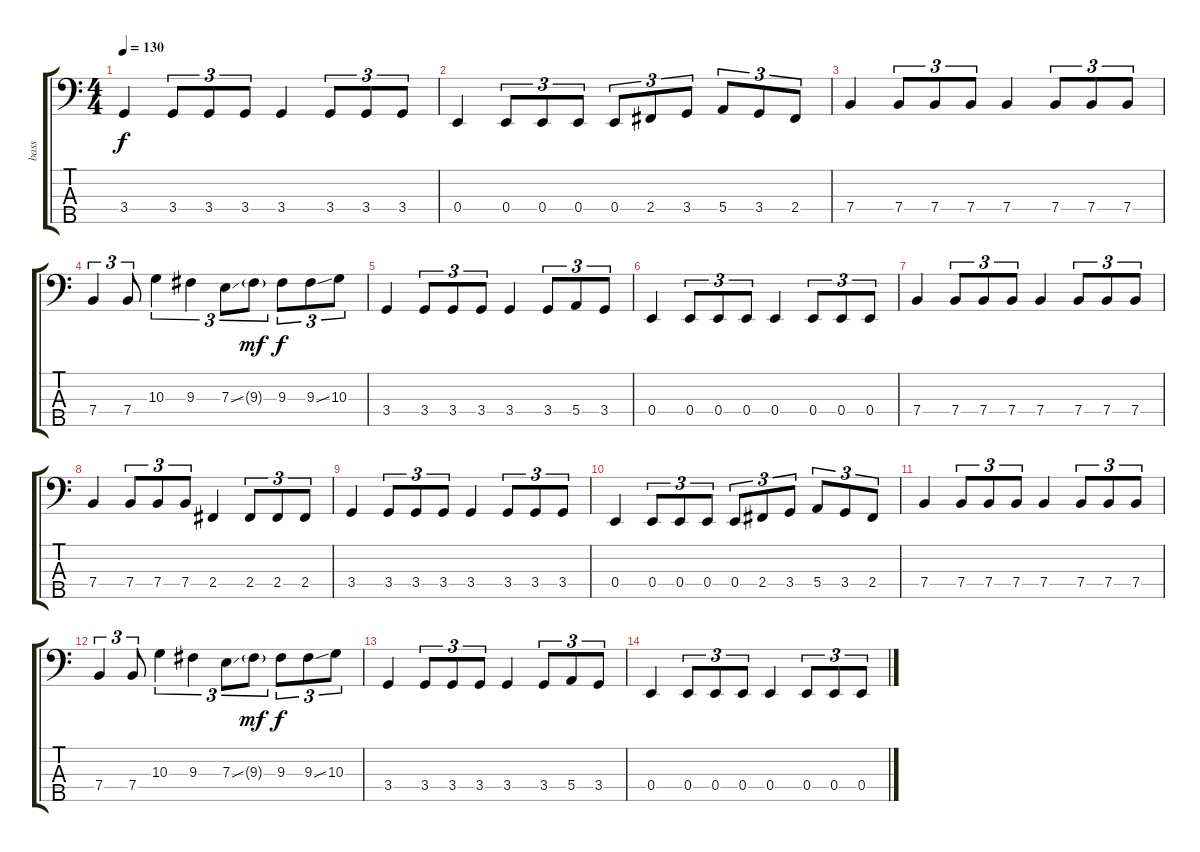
\track ("bass" "bass") {instrument electricbasspick}
\staff {score tabs}
\tuning (G2 D2 A1 E1 B0) {hide}
\ts (4 4)
\tempo 130
\clef f4
\ks c
3.4.4{dy f} 3.4.8{tu (3 2)} 3.4.8{tu (3 2)} 3.4.8{tu (3 2)} 3.4.4 3.4.8{tu (3 2)} 3.4.8{tu (3 2)} 3.4.8{tu (3 2)} |
0.4.4 0.4.8{tu (3 2)} 0.4.8{tu (3 2)} 0.4.8{tu (3 2)} 0.4.8{tu (3 2)} 2.4.8{tu (3 2)} 3.4.8{tu (3 2)} 5.4.8{tu (3 2)} 3.4.8{tu (3 2)} 2.4.8{tu (3 2)} |
7.4.4 7.4.8{tu (3 2)} 7.4.8{tu (3 2)} 7.4.8{tu (3 2)} 7.4.4 7.4.8{tu (3 2)} 7.4.8{tu (3 2)} 7.4.8{tu (3 2)} |
7.4.4{tu (3 2)} 7.4.8{tu (3 2)} 10.3.4{tu (3 2)} 9.3.4{tu (3 2)} 7.3{ss}.8{tu (3 2)} 9.3{g}.8{tu (3 2) dy mf} 9.3.8{tu (3 2) dy f} 9.3{ss}.8{tu (3 2)} 10.3.8{tu (3 2)} |
3.4.4 3.4.8{tu (3 2)} 3.4.8{tu (3 2)} 3.4.8{tu (3 2)} 3.4.4 3.4.8{tu (3 2)} 5.4.8{tu (3 2)} 3.4.8{tu (3 2)} |
0.4.4 0.4.8{tu (3 2)} 0.4.8{tu (3 2)} 0.4.8{tu (3 2)} 0.4.4 0.4.8{tu (3 2)} 0.4.8{tu (3 2)} 0.4.8{tu (3 2)} |
7.4.4 7.4.8{tu (3 2)} 7.4.8{tu (3 2)} 7.4.8{tu (3 2)} 7.4.4 7.4.8{tu (3 2)} 7.4.8{tu (3 2)} 7.4.8{tu (3 2)} |
7.4.4 7.4.8{tu (3 2)} 7.4.8{tu (3 2)} 7.4.8{tu (3 2)} 2.4.4 2.4.8{tu (3 2)} 2.4.8{tu (3 2)} 2.4.8{tu (3 2)} |
3.4.4 3.4.8{tu (3 2)} 3.4.8{tu (3 2)} 3.4.8{tu (3 2)} 3.4.4 3.4.8{tu (3 2)} 3.4.8{tu (3 2)} 3.4.8{tu (3 2)} |
0.4.4 0.4.8{tu (3 2)} 0.4.8{tu (3 2)} 0.4.8{tu (3 2)} 0.4.8{tu (3 2)} 2.4.8{tu (3 2)} 3.4.8{tu (3 2)} 5.4.8{tu (3 2)} 3.4.8{tu (3 2)} 2.4.8{tu (3 2)} |
7.4.4 7.4.8{tu (3 2)} 7.4.8{tu (3 2)} 7.4.8{tu (3 2)} 7.4.4 7.4.8{tu (3 2)} 7.4.8{tu (3 2)} 7.4.8{tu (3 2)} |
7.4.4{tu (3 2)} 7.4.8{tu (3 2)} 10.3.4{tu (3 2)} 9.3.4{tu (3 2)} 7.3{ss}.8{tu (3 2)} 9.3{g}.8{tu (3 2) dy mf} 9.3.8{tu (3 2) dy f} 9.3{ss}.8{tu (3 2)} 10.3.8{tu (3 2)} |
3.4.4 3.4.8{tu (3 2)} 3.4.8{tu (3 2)} 3.4.8{tu (3 2)} 3.4.4 3.4.8{tu (3 2)} 5.4.8{tu (3 2)} 3.4.8{tu (3 2)} |
0.4.4 0.4.8{tu (3 2)} 0.4.8{tu (3 2)} 0.4.8{tu (3 2)} 0.4.4 0.4.8{tu (3 2)} 0.4.8{tu (3 2)} 0.4.8{tu (3 2)}
